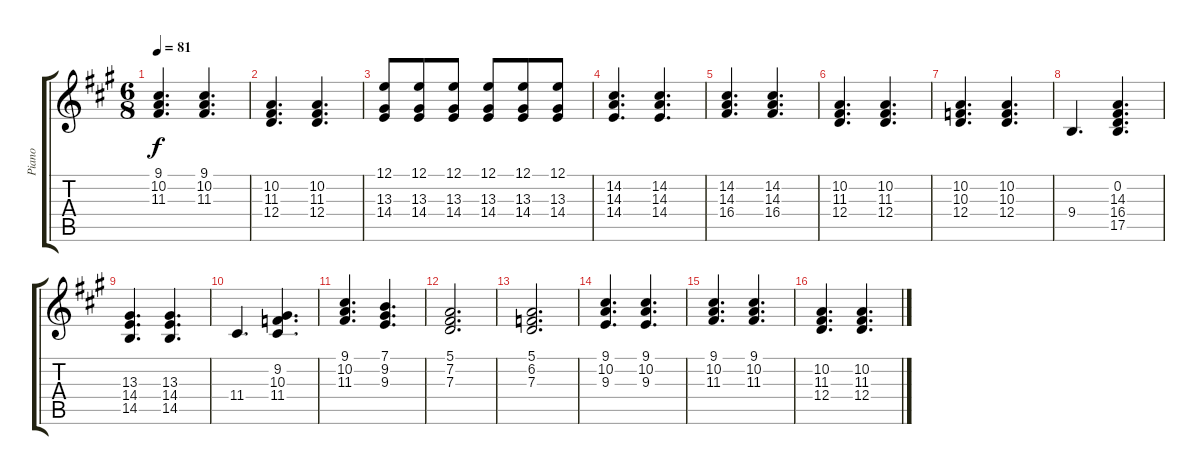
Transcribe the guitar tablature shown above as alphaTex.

\track ("Piano" "Piano") {instrument brightacousticpiano}
\staff {score tabs}
\tuning (E4 B3 G3 D3 A2 E2) {hide}
\ts (6 8)
\tempo 81
\clef g2
\ks a
(9.1 10.2 11.3).4{d dy f} (9.1 10.2 11.3).4{d} |
(10.2 11.3 12.4).4{d} (10.2 11.3 12.4).4{d} |
(12.1 13.3 14.4).8 (12.1 13.3 14.4).8 (12.1 13.3 14.4).8 (12.1 13.3 14.4).8 (12.1 13.3 14.4).8 (12.1 13.3 14.4).8 |
(14.2 14.3 14.4).4{d} (14.2 14.3 14.4).4{d} |
(14.2 14.3 16.4).4{d} (14.2 14.3 16.4).4{d} |
(10.2 11.3 12.4).4{d} (10.2 11.3 12.4).4{d} |
(10.2 10.3 12.4).4{d} (10.2 10.3 12.4).4{d} |
9.4.4{d} (0.2 14.3 16.4 17.5).4{d} |
(13.3 14.4 14.5).4{d} (13.3 14.4 14.5).4{d} |
11.4.4{d} (9.2 10.3 11.4).4{d} |
(9.1 10.2 11.3).4{d} (7.1 9.2 9.3).4{d} |
(5.1 7.2 7.3).2{d} |
(5.1 6.2 7.3).2{d} |
(9.1 10.2 9.3).4{d} (9.1 10.2 9.3).4{d} |
(9.1 10.2 11.3).4{d} (9.1 10.2 11.3).4{d} |
(10.2 11.3 12.4).4{d} (10.2 11.3 12.4).4{d}
